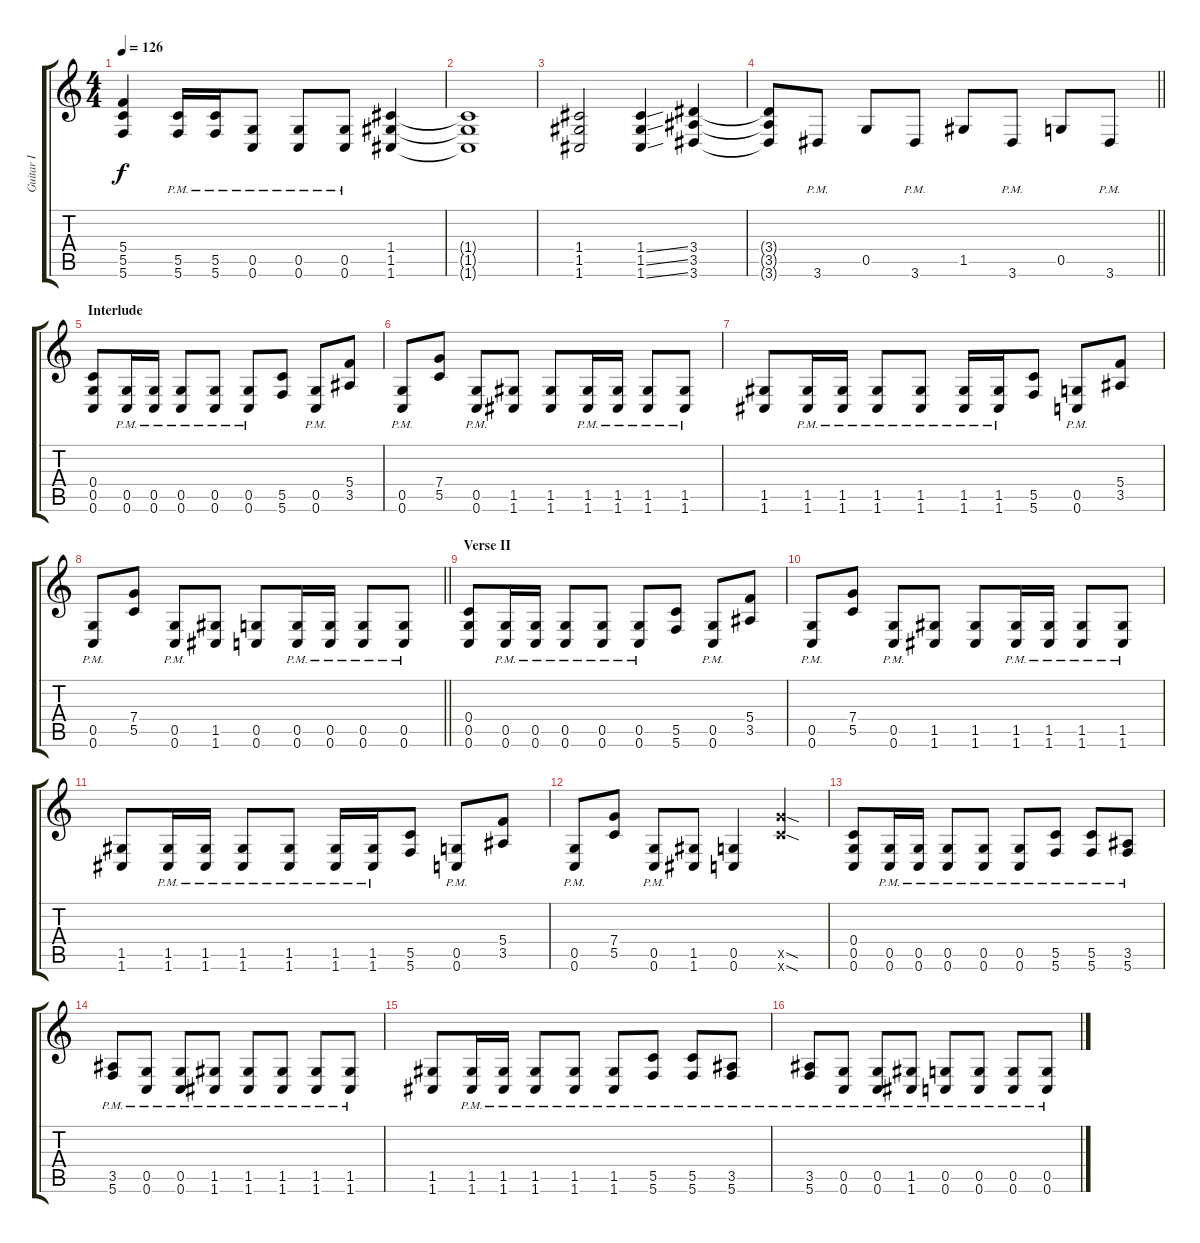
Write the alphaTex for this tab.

\track ("Guitar I" "Guitar I") {instrument overdrivenguitar}
\staff {score tabs}
\tuning (D4 A3 F3 C3 G2 C2) {hide}
\ts (4 4)
\tempo 126
\clef g2
\ks c
(5.4 5.5 5.6).4{dy f} (5.5{pm} 5.6{pm}).16 (5.5{pm} 5.6{pm}).16 (0.5{pm} 0.6{pm}).8 (0.5{pm} 0.6{pm}).8 (0.5{pm} 0.6{pm}).8 (1.4 1.5 1.6).4 |
(1.4{t} 1.5{t} 1.6{t}).1 |
(1.4 1.5 1.6).2 (1.4{ss} 1.5{ss} 1.6{ss}).4 (3.4 3.5 3.6).4 |
\barLineRight lightlight
(3.4{t} 3.5{t} 3.6{t}).8 3.6{pm}.8 0.5.8 3.6{pm}.8 1.5.8 3.6{pm}.8 0.5.8 3.6{pm}.8 |
\section ("" "Interlude")
(0.4 0.5 0.6).8{volume 14 balance 5} (0.5{pm} 0.6{pm}).16 (0.5{pm} 0.6{pm}).16 (0.5{pm} 0.6{pm}).8 (0.5{pm} 0.6{pm}).8 (0.5{pm} 0.6{pm}).8 (5.5 5.6).8 (0.5{pm} 0.6{pm}).8 (5.4 3.5).8 |
(0.5{pm} 0.6{pm}).8 (7.4 5.5).8 (0.5{pm} 0.6{pm}).8 (1.5 1.6).8 (1.5 1.6).8 (1.5{pm} 1.6{pm}).16 (1.5{pm} 1.6{pm}).16 (1.5{pm} 1.6{pm}).8 (1.5{pm} 1.6{pm}).8 |
(1.5 1.6).8 (1.5{pm} 1.6{pm}).16 (1.5{pm} 1.6{pm}).16 (1.5{pm} 1.6{pm}).8 (1.5{pm} 1.6{pm}).8 (1.5{pm} 1.6{pm}).16 (1.5{pm} 1.6{pm}).16 (5.5 5.6).8 (0.5{pm} 0.6{pm}).8 (5.4 3.5).8 |
\barLineRight lightlight
(0.5{pm} 0.6{pm}).8 (7.4 5.5).8 (0.5{pm} 0.6{pm}).8 (1.5 1.6).8 (0.5 0.6).8 (0.5{pm} 0.6{pm}).16 (0.5{pm} 0.6{pm}).16 (0.5{pm} 0.6{pm}).8 (0.5{pm} 0.6{pm}).8 |
\section ("" "Verse II")
(0.4 0.5 0.6).8 (0.5{pm} 0.6{pm}).16 (0.5{pm} 0.6{pm}).16 (0.5{pm} 0.6{pm}).8 (0.5{pm} 0.6{pm}).8 (0.5{pm} 0.6{pm}).8 (5.5 5.6).8 (0.5{pm} 0.6{pm}).8 (5.4 3.5).8 |
(0.5{pm} 0.6{pm}).8 (7.4 5.5).8 (0.5{pm} 0.6{pm}).8 (1.5 1.6).8 (1.5 1.6).8 (1.5{pm} 1.6{pm}).16 (1.5{pm} 1.6{pm}).16 (1.5{pm} 1.6{pm}).8 (1.5{pm} 1.6{pm}).8 |
(1.5 1.6).8 (1.5{pm} 1.6{pm}).16 (1.5{pm} 1.6{pm}).16 (1.5{pm} 1.6{pm}).8 (1.5{pm} 1.6{pm}).8 (1.5{pm} 1.6{pm}).16 (1.5{pm} 1.6{pm}).16 (5.5 5.6).8 (0.5{pm} 0.6{pm}).8 (5.4 3.5).8 |
(0.5{pm} 0.6{pm}).8 (7.4 5.5).8 (0.5{pm} 0.6{pm}).8 (1.5 1.6).8 (0.5 0.6).4 (12.5{sod x} 12.6{sod x}).4 |
(0.4 0.5 0.6).8 (0.5{pm} 0.6{pm}).16 (0.5{pm} 0.6{pm}).16 (0.5{pm} 0.6{pm}).8 (0.5{pm} 0.6{pm}).8 (0.5{pm} 0.6{pm}).8 (5.5{pm} 5.6{pm}).8 (5.5{pm} 5.6{pm}).8 (3.5{pm} 5.6{pm}).8 |
(3.5{pm} 5.6{pm}).8 (0.5{pm} 0.6{pm}).8 (0.5{pm} 0.6{pm}).8 (1.5{pm} 1.6{pm}).8 (1.5{pm} 1.6{pm}).8 (1.5{pm} 1.6{pm}).8 (1.5{pm} 1.6{pm}).8 (1.5{pm} 1.6{pm}).8 |
(1.5 1.6).8 (1.5{pm} 1.6{pm}).16 (1.5{pm} 1.6{pm}).16 (1.5{pm} 1.6{pm}).8 (1.5{pm} 1.6{pm}).8 (1.5{pm} 1.6{pm}).8 (5.5{pm} 5.6{pm}).8 (5.5{pm} 5.6{pm}).8 (3.5{pm} 5.6{pm}).8 |
(3.5{pm} 5.6{pm}).8 (0.5{pm} 0.6{pm}).8 (0.5{pm} 0.6{pm}).8 (1.5{pm} 1.6{pm}).8 (0.5{pm} 0.6{pm}).8 (0.5{pm} 0.6{pm}).8 (0.5{pm} 0.6{pm}).8 (0.5{pm} 0.6{pm}).8
